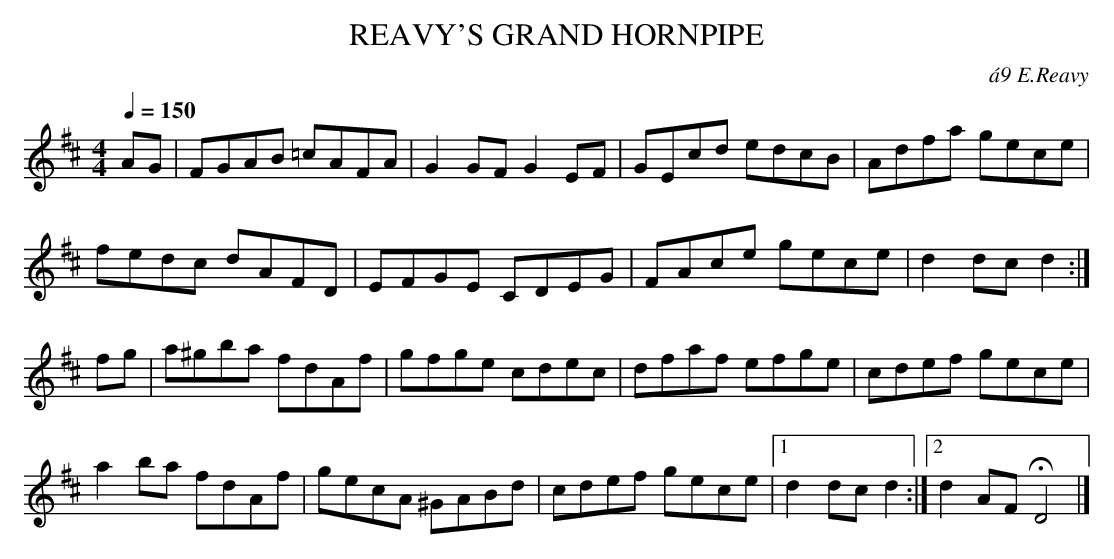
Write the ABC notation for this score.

X:1
T:REAVY'S GRAND HORNPIPE
C:\'a9 E.Reavy
Y:"andantino"
Q:1/4=150
M:4/4
L:1/8
K:D
AG|FGAB =cAFA|G2 GF G2 EF|GEcd edcB|Adfa gece|
fedc dAFD|EFGE CDEG|FAce gece|d2 dc d2:|
fg|a^gba fdAf|gfge cdec|dfaf efge|cdef gece|
a2ba fdAf|gecA ^GABd|cdef gece|1 d2 dc d2:|\
[2 d2 AF HD4|]
